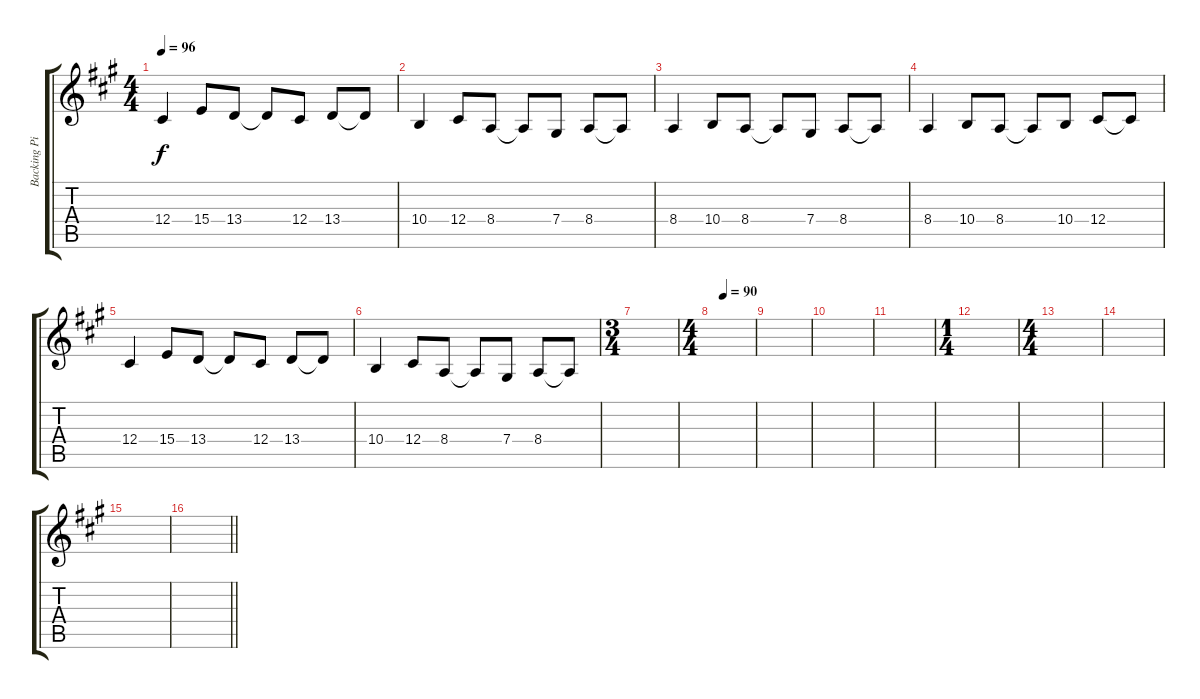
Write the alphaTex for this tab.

\track ("Backing Piano (Added Harmony)" "Backing Pi") {instrument brightacousticpiano}
\staff {score tabs}
\tuning (Eb4 Bb3 Gb3 Db3 Ab2 Db2) {hide}
\ts (4 4)
\tempo 96
\clef g2
\ks f#minor
12.4.4{dy f} 15.4.8 13.4.8 13.4{t}.8 12.4.8 13.4.8 13.4{t}.8 |
10.4.4 12.4.8 8.4.8 8.4{t}.8 7.4.8 8.4.8 8.4{t}.8 |
8.4.4 10.4.8 8.4.8 8.4{t}.8 7.4.8 8.4.8 8.4{t}.8 |
8.4.4 10.4.8 8.4.8 8.4{t}.8 10.4.8 12.4.8 12.4{t}.8 |
12.4.4 15.4.8 13.4.8 13.4{t}.8 12.4.8 13.4.8 13.4{t}.8 |
10.4.4 12.4.8 8.4.8 8.4{t}.8 7.4.8 8.4.8 8.4{t}.8 |
\ts (3 4)
|
\ts (4 4)
\tempo (90 0.25)
|
|
|
|
\ts (1 4)
|
\ts (4 4)
|
|
|
\barLineRight lightlight
